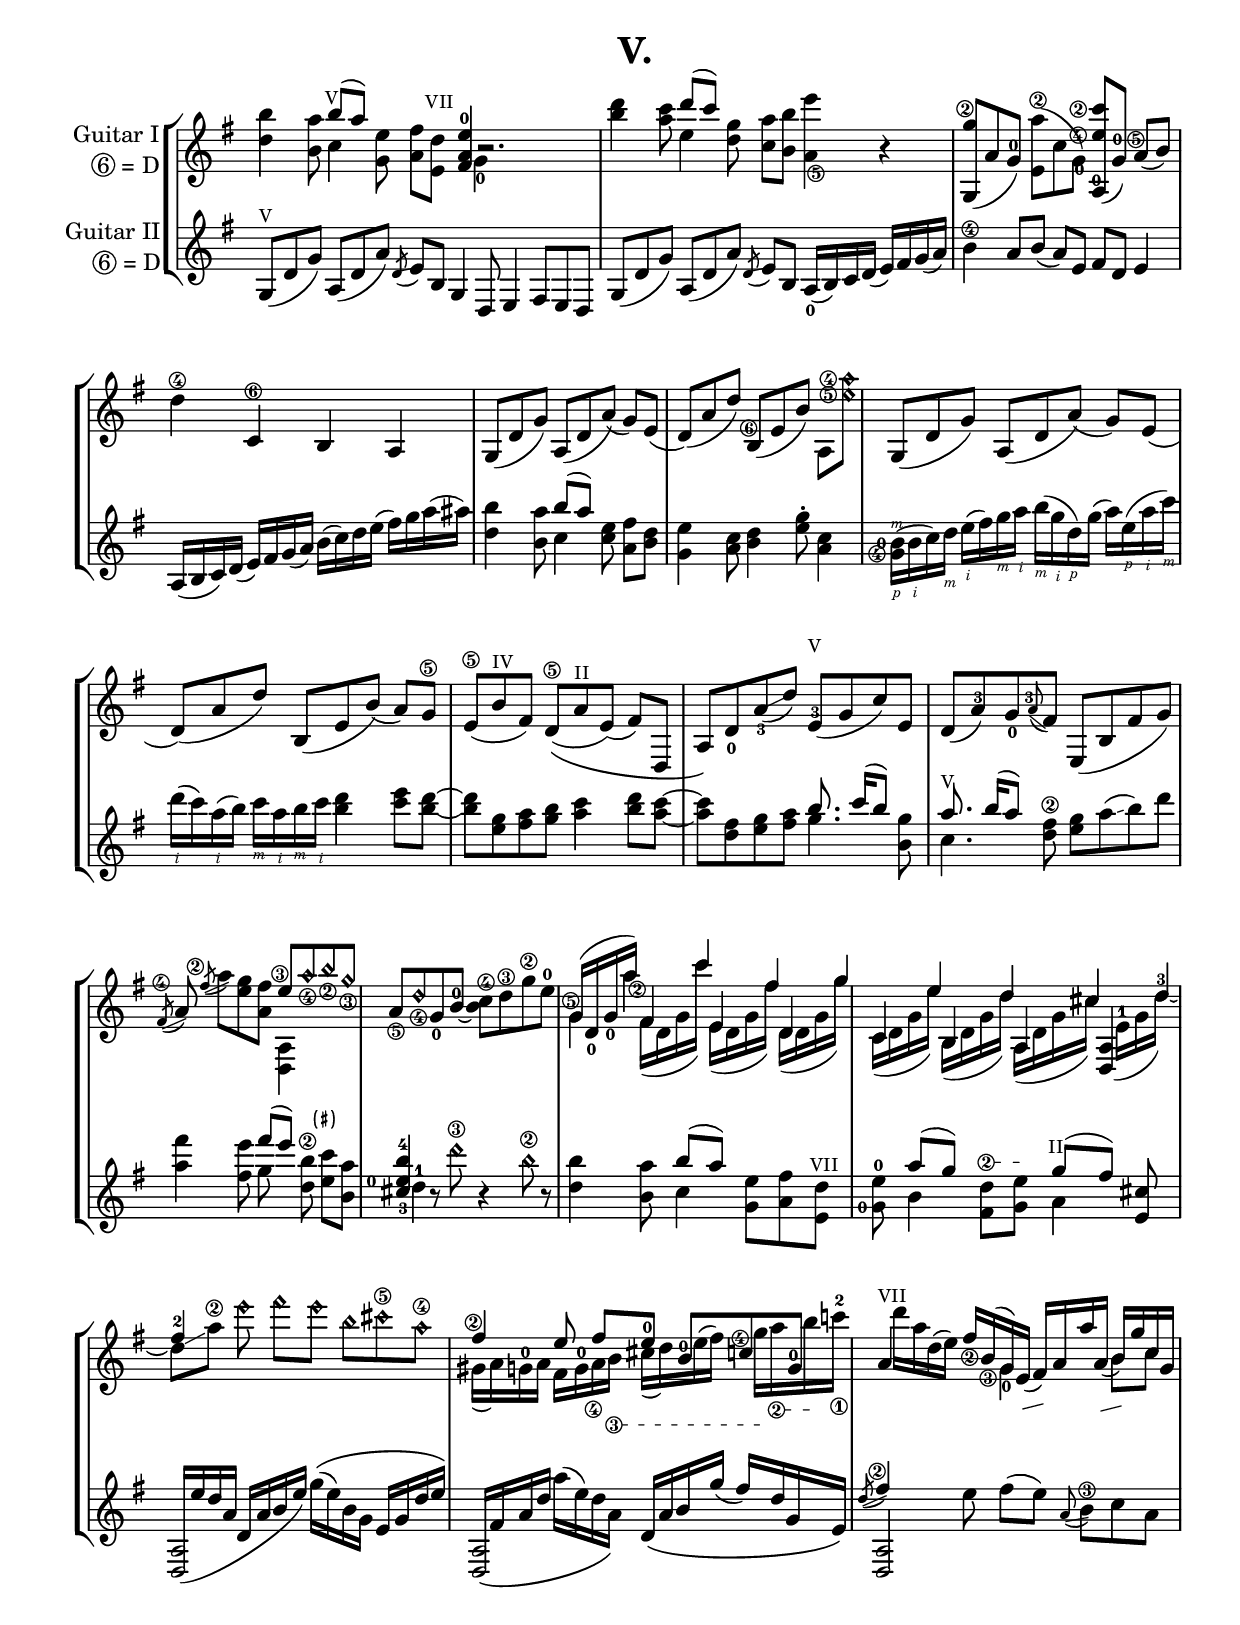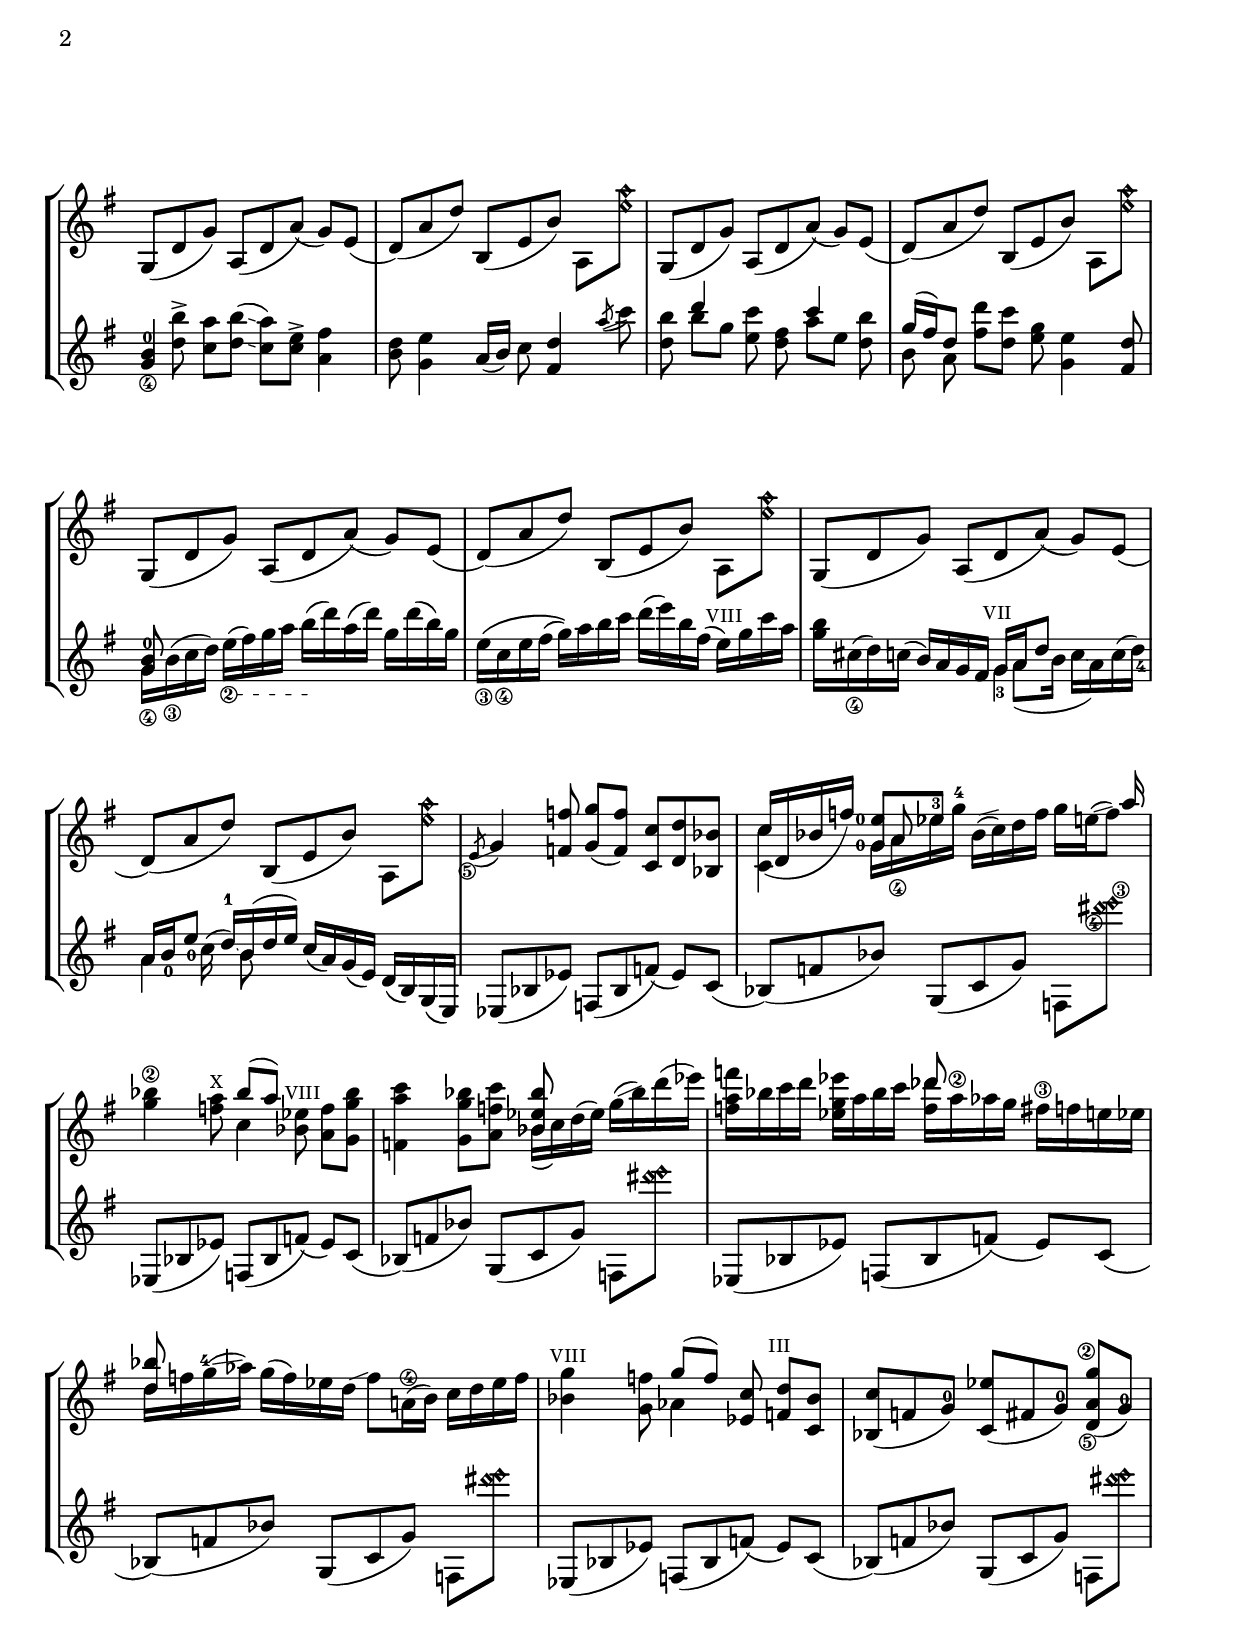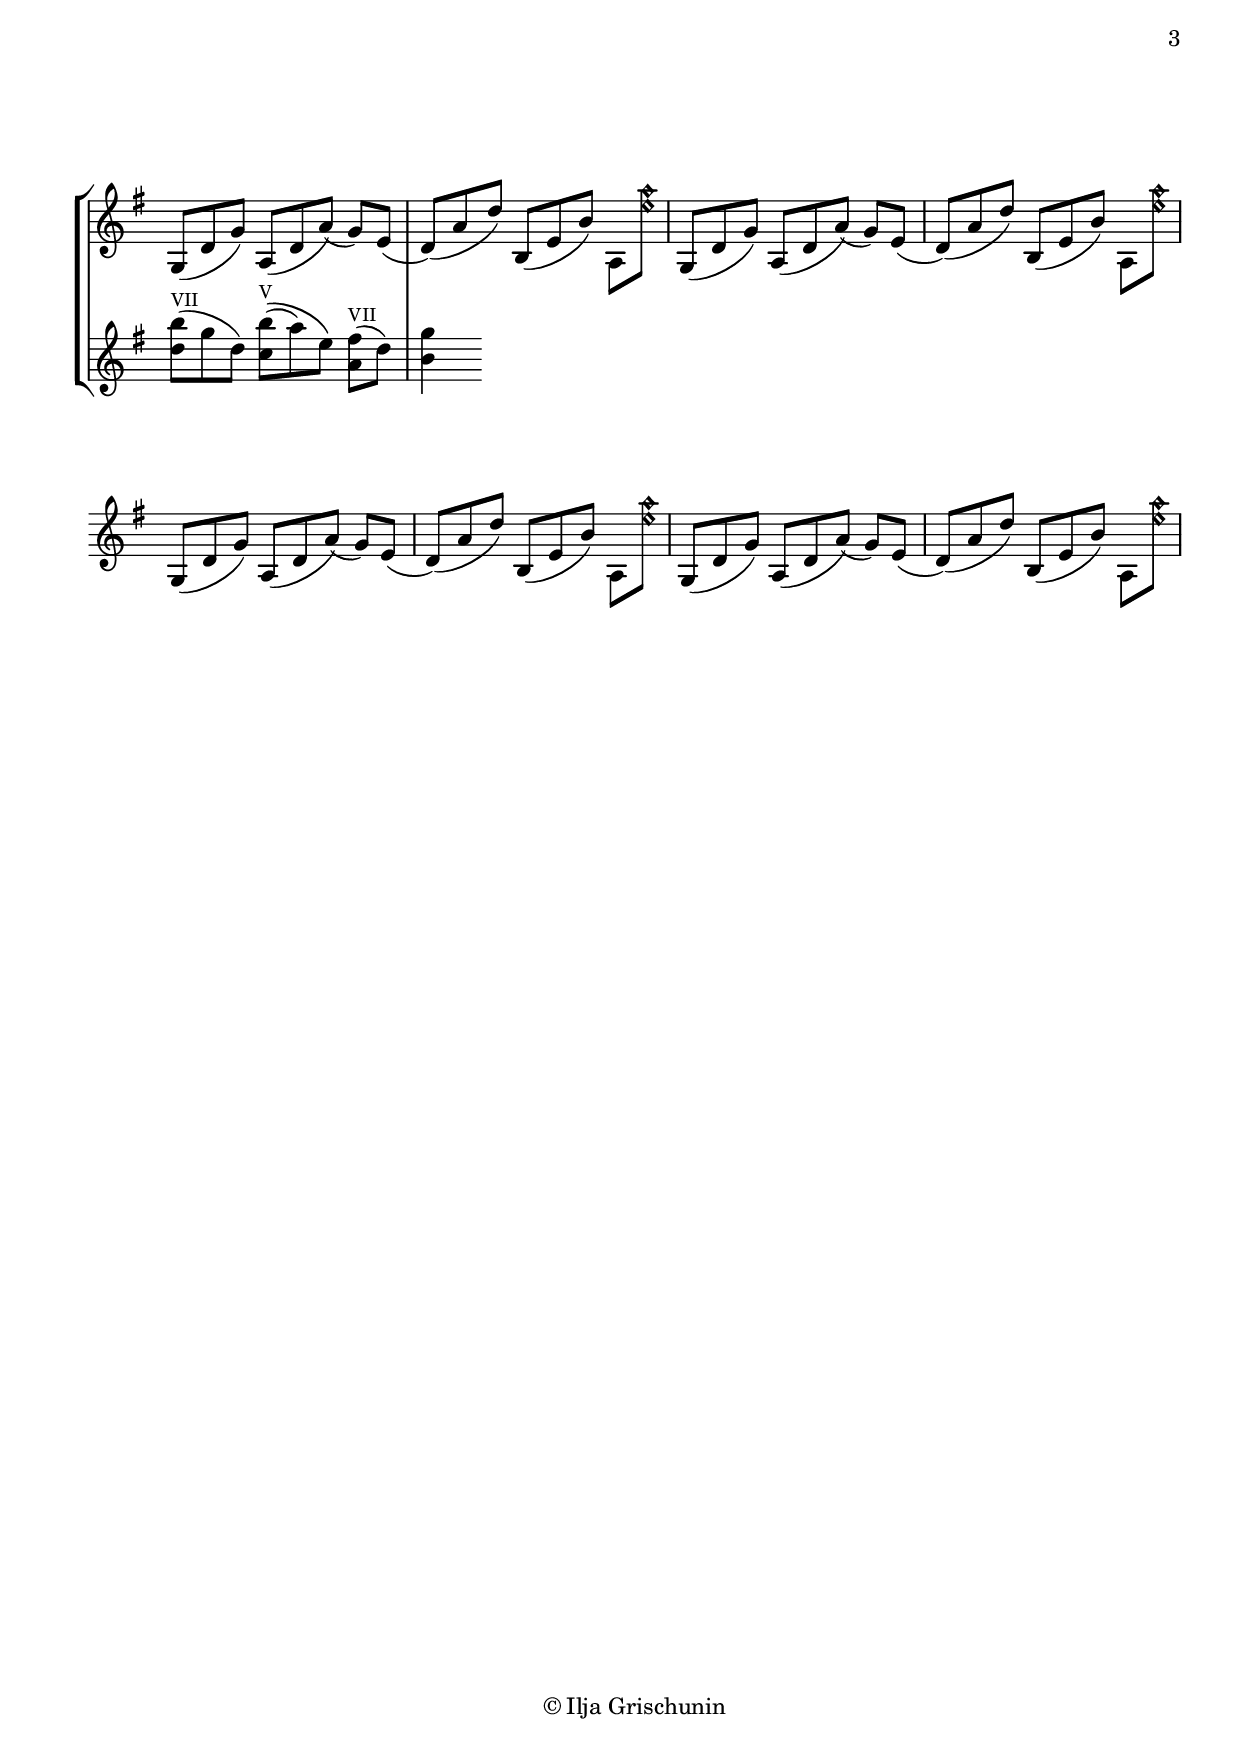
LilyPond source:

\version "2.19.15"

\language "deutsch"

\header {
  title = "V."
  meter = ""
  composer = ""
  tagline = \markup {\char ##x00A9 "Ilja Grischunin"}
}

\paper {
  #(set-paper-size "a4")
  top-system-spacing.basic-distance = #25
  top-markup-spacing.basic-distance = #8
  markup-markup-spacing.basic-distance = #25
  markup-system-spacing.basic-distance = #15
  score-markup-spacing.basic-distance = #25
  system-system-spacing.basic-distance = #20
  %score-system-spacing.basic-distance = #15
  last-bottom-spacing.basic-distance = #25
  two-sided = ##t
  inner-margin = 15
  outer-margin = 10
}

\layout {
  \context {
    \Score
    \remove "Bar_number_engraver"
  }
  indent = #15
  ragged-right = ##f
  ragged-last = ##f
}

\version "2.19.15"

#(define RH rightHandFinger)

xLV = #(define-music-function (parser location further) (number?) #{
  \once \override LaissezVibrerTie.X-extent = #'(0 . 0)
  \once \override LaissezVibrerTie.details.note-head-gap = #(/
                                                             further -2)
  \once \override LaissezVibrerTie.extra-offset = #(cons (/
                                                          further 2) 0)
         #})

stringNumberSpanner =
#(define-music-function (parser location StringNumber) (string?)
   #{
     \override TextSpanner.font-size = #-5
     \override TextSpanner.dash-fraction = #0.3
     \override TextSpanner.dash-period = #1.5
     \override TextSpanner.bound-details.right.arrow = ##t
     \override TextSpanner.arrow-width = #0.2
     \override TextSpanner.arrow-length = #0.7
     \override TextSpanner.bound-details.left.stencil-align-dir-y = #CENTER
     \override TextSpanner.bound-details.left.text = \markup { \circle \number #StringNumber }
   #})

stringNumSpan =
#(define-music-function (parser location StringNumber) (string?)
   #{
     \override TextSpanner.font-size = #-5
     \override TextSpanner.dash-fraction = #0.3
     \override TextSpanner.dash-period = #1.5
     %\override TextSpanner.bound-details.right.arrow = ##t
     %\override TextSpanner.arrow-width = #0.2
     %\override TextSpanner.arrow-length = #0.7
     \override TextSpanner.bound-details.left.stencil-align-dir-y = #CENTER
     \override TextSpanner.bound-details.left.text = \markup { \circle \number #StringNumber }
   #})

fretNumSpan =
#(define-music-function (parser location FretNumber) (string?)
   #{
     \override TextSpanner.font-size = #-2
     \override TextSpanner.font-shape = #'regular
     \override TextSpanner.dash-fraction = #0.3
     \override TextSpanner.dash-period = #0.5
     %\override TextSpanner.bound-details.right.arrow = ##t
     %\override TextSpanner.arrow-width = #0.2
     %\override TextSpanner.arrow-length = #0.7
     \override TextSpanner.bound-details.left.stencil-align-dir-y = #CENTER
     \override TextSpanner.bound-details.left.text = \markup { \text #FretNumber }
   #})

spad = \override Fingering.staff-padding = #'()
sfol = \set fingeringOrientations = #'(left)
sfor = \set fingeringOrientations = #'(right)
sfod = \set fingeringOrientations = #'(down)
sfou = \set fingeringOrientations = #'(up)
npad = \override StringNumber.staff-padding = #'()
ssnol = \set stringNumberOrientations = #'(left)
ssnou = \set stringNumberOrientations = #'(up)
ssnod = \set stringNumberOrientations = #'(down)
ssnor = \set stringNumberOrientations = #'(right)
FO =
#(define-music-function (parser location offsetX offsetY)(number? number?)
   #{
     \once \override Voice.Fingering.extra-offset = #(cons offsetX offsetY)
   #})

SO =
#(define-music-function (parser location offsetX offsetY)(number? number?)
   #{
     \once \override Voice.StringNumber.extra-offset = #(cons offsetX offsetY)
   #})

\include "global.ly"
\version "2.19.15"

\language "deutsch"

\version "2.19.15"

#(define RH rightHandFinger)

xLV = #(define-music-function (parser location further) (number?) #{
  \once \override LaissezVibrerTie.X-extent = #'(0 . 0)
  \once \override LaissezVibrerTie.details.note-head-gap = #(/
                                                             further -2)
  \once \override LaissezVibrerTie.extra-offset = #(cons (/
                                                          further 2) 0)
         #})

stringNumberSpanner =
#(define-music-function (parser location StringNumber) (string?)
   #{
     \override TextSpanner.font-size = #-5
     \override TextSpanner.dash-fraction = #0.3
     \override TextSpanner.dash-period = #1.5
     \override TextSpanner.bound-details.right.arrow = ##t
     \override TextSpanner.arrow-width = #0.2
     \override TextSpanner.arrow-length = #0.7
     \override TextSpanner.bound-details.left.stencil-align-dir-y = #CENTER
     \override TextSpanner.bound-details.left.text = \markup { \circle \number #StringNumber }
   #})

stringNumSpan =
#(define-music-function (parser location StringNumber) (string?)
   #{
     \override TextSpanner.font-size = #-5
     \override TextSpanner.dash-fraction = #0.3
     \override TextSpanner.dash-period = #1.5
     %\override TextSpanner.bound-details.right.arrow = ##t
     %\override TextSpanner.arrow-width = #0.2
     %\override TextSpanner.arrow-length = #0.7
     \override TextSpanner.bound-details.left.stencil-align-dir-y = #CENTER
     \override TextSpanner.bound-details.left.text = \markup { \circle \number #StringNumber }
   #})

fretNumSpan =
#(define-music-function (parser location FretNumber) (string?)
   #{
     \override TextSpanner.font-size = #-2
     \override TextSpanner.font-shape = #'regular
     \override TextSpanner.dash-fraction = #0.3
     \override TextSpanner.dash-period = #0.5
     %\override TextSpanner.bound-details.right.arrow = ##t
     %\override TextSpanner.arrow-width = #0.2
     %\override TextSpanner.arrow-length = #0.7
     \override TextSpanner.bound-details.left.stencil-align-dir-y = #CENTER
     \override TextSpanner.bound-details.left.text = \markup { \text #FretNumber }
   #})

spad = \override Fingering.staff-padding = #'()
sfol = \set fingeringOrientations = #'(left)
sfor = \set fingeringOrientations = #'(right)
sfod = \set fingeringOrientations = #'(down)
sfou = \set fingeringOrientations = #'(up)
npad = \override StringNumber.staff-padding = #'()
ssnol = \set stringNumberOrientations = #'(left)
ssnou = \set stringNumberOrientations = #'(up)
ssnod = \set stringNumberOrientations = #'(down)
ssnor = \set stringNumberOrientations = #'(right)
FO =
#(define-music-function (parser location offsetX offsetY)(number? number?)
   #{
     \once \override Voice.Fingering.extra-offset = #(cons offsetX offsetY)
   #})

SO =
#(define-music-function (parser location offsetX offsetY)(number? number?)
   #{
     \once \override Voice.StringNumber.extra-offset = #(cons offsetX offsetY)
   #})

\include "global.ly"

guitarOne =
\relative{
  \global
  \override Staff.TimeSignature.stencil = ##f
  \override TextScript.font-size = -2
  \override Fingering.staff-padding = #'()
  \override StringNumber.staff-padding = #'()
  \override StrokeFinger.staff-padding = #'()
  \time 8/4
  <d'' h'>4 <h a'>8 <<
    {
      \override TextScript.font-size = -2
      \once\override TextScript.extra-offset = #'(-0.3 . -1.5)
      h'8-"V"[( a])
    }
    \\
    {
      c,4
    }
  >>
  <g e'>8 <a fis'>
  \once\override TextScript.extra-offset = #'(-0.5 . 0)
  <e d'>^"VII"
  <<
    {
      <fis a e'-0>4
    }
    \\
    {
      \override Fingering.staff-padding = #'()
      \once \override NoteColumn.force-hshift = #1.7
      g4-0
    }
  >>
  r2.
  \time 6/4
  <h' d>4<a c>8
  <<
    {
      d8[( c])
    }
    \\
    {
      e,4
    }
  >>
  <d g>8 <c a'><h h'>
  \once \override StringNumber.extra-offset = #'(0.5 . 2.8)
  <a_\5 e''>4 r
  \tag #'Part {
    \break
  }
  \time 5/4
  \once \override StringNumber.extra-offset = #'(-0.5 . -2.3)
  <g, g''\2>8[( a'
  \once\override Fingering.extra-offset = #'(0 . -4)
  g-0])<e a'\2>[( c'
  \once\override Fingering.extra-offset = #'(0 . 3.3)
  g_0])
  \stemUp
  \set stringNumberOrientations = #'(left)
  \once\override Fingering.extra-offset = #'(-0.2 . 3)
  <a,_0 e''\4 c'\2>(
  \unset stringNumberOrientations
  \once\override Fingering.extra-offset = #'(-0.2 . -6)
  g'-0)
  \once \override StringNumber.extra-offset = #'(-0.5 . -3.3)
  a\5( h)
  \stemNeutral
  \time 4/4
  d4\4 c,\6 h a g8[( d' g]) a,[( d a'])(g) e(
  \tag #'Part {
    \break
  }
  d[)( a' d])
  \once \override StringNumber.extra-offset = #'(-0.5 . -4.5)
  h,\6[( e h'])
  \stemDown a,
  \set stringNumberOrientations = #'(left)
  <e''\harmonic\5 a\harmonic\4> \stemNeutral
  \unset stringNumberOrientations
  g,,8[( d' g]) a,[( d a'])(g) e( d[)( a' d]) h,[( e h'])( a) g\5
  e\5[( h'^"IV" fis]) d\5[\(( a'^"II" e])( fis) d, a'\) d_0 a'_3-\markup {
    \postscript #"1 2.3 moveto 2.5 1.2 rlineto stroke"
  }( d)
  \once\override Fingering.extra-offset = #'(0 . -4.8)
  e,-3^"V"( g c) e, d(
  \once\override Fingering.extra-offset = #'(0 . -3.5)
  a'-3) g_0 \appoggiatura a-\markup {
    \postscript #"0.2 1.5 moveto 1.5 -1.2 rlineto stroke"
  }
  \once\override Fingering.extra-offset = #'(-2 . -3.5)
  fis-3 e,( h' fis' g)\acciaccatura fis-\markup {
    \postscript #"0.5 0.4 moveto 2.3 1 rlineto stroke"
  }
  \once \override StringNumber.extra-offset = #'(-2 . -2)
  a\4\noBeam
  \acciaccatura fis'-\markup {
    \postscript #"0.5 3.9 moveto 2.3 1 rlineto stroke"
  }
  \once \override StringNumber.extra-offset = #'(-2.8 . -1)
  a\2 <e g><a, fis'>
  <<
    {
      \override StringNumber.staff-padding = #'()
      \once \override StringNumber.extra-offset = #'(-0.5 . -4.2)
      e'8\3 a\harmonic_\4 h\harmonic_\2 g\harmonic_\3
    }
    \\
    {
      <d,, a'>4 s
    }
  >>
  \tag #'Part {
    \break
  }
  a''8_\5 d\harmonic _\4 g,_0
  \once\override Fingering.extra-offset = #'(0 . -3.5)
  h~-0 <h c\4> d\3 g\2 e-0
  <<
    {
      \once \override StringNumber.extra-offset = #'(-0.5 . -2.8)
      \stemDown g,4\5 \stemNeutral fis e d c h a <d, a'> s4
    }
    \\
    {
      \override Fingering.staff-padding = #'()
      \stemUp g'16^( d_0 g_0 a')\stemDown fis,( d g c') e,,( d g fis') d,( d g g')
      c,,( d g e') h,( d g d') a,( d g cis)
      \hideNotes d,,16(\unHideNotes
      e'^1[ g d'^3])~
      d8-\markup {
        \postscript #"1.4 4 moveto 1.9 1 rlineto stroke"
      }[ a'\2]
    }
    \\
    {
      s8. \stemDown
      \once \override StringNumber.extra-offset = #'(0.7 . -3.2)
      a4\2 \stemUp c fis, g e d cis \hide Flag d16 fis4^2
    }
  >>
  e'8\harmonic fis\harmonic[ e\harmonic] h\harmonic[ cis\harmonic\5 a\harmonic\4]
  <<
    {
      \override TextScript.font-size = -2
      \override Fingering.staff-padding = #'()
      \override StringNumber.staff-padding = #'()
      \once \override StringNumber.extra-offset = #'(-0.5 . -2.5)
      fis4\2 e8\noBeam fis[
      \once \override Fingering.extra-offset = #'(0 . -2.5)
      e-0]
      \once \override Fingering.extra-offset = #'(-0.2 . -4.3)
      h-0
      \once \override StringNumber.extra-offset = #'(-0.5 . -3.8)
      c!\4
      \once \override Fingering.extra-offset = #'(-0.2 . -5.2)
      g-0 a4-"VII" fis'16_\2 h,_\3( g_0) e-\markup {
        \postscript #"0.6 -7.4 moveto 2 0.5 rlineto stroke"
      } _( fis) a a' a,-\markup {
        \postscript #"0.6 -7.6 moveto 2 0.5 rlineto stroke"
      } _(
      h) g' c, g
    }
    \\
    {
      \override Fingering.staff-padding = #'()
      gis16( a) g^0 a fis g^0
      \once \override StringNumber.extra-offset = #'(-0.5 . 0)
      a_\4
      \textSpannerDown
      \stringNumSpan "3"
      \once\override TextSpanner.extra-offset = #'(0 . 0.6)
      h\startTextSpan cis( d)
      \once \override NoteColumn.force-hshift = #1.3
      e^( fis)
      \once \override NoteColumn.force-hshift = #1.3
      g\stopTextSpan
      \stringNumSpan "2"
      a\startTextSpan
      \once \override NoteColumn.force-hshift = #1.3
      h\stopTextSpan c!^2_\1
      \once \override NoteColumn.force-hshift = #1.3
      d a d,^( e) s8 g,4 s8 h c
    }
  >>
  \repeat unfold 4 {
    g,8[( d' g]) a,[( d a'])(g) e( d[)( a' d]) h,[( e h'])
    \stemDown a, <e''\harmonic a\harmonic> \stemNeutral
  }
  \tag #'Part {
    \break
  }
  \stemUp
  \acciaccatura e,-\markup {
    \postscript #"0.7 0.3 moveto 2 0.8 rlineto stroke"
  }
  \once \override StringNumber.extra-offset = #'(-2.8 . 0.3)
  g4_\5
  <f f'>8<g g'>[(<f f'>]) \stemNeutral<c c'><d d'><b b'>
  <<
    {
      \shape #'((0 . -0.7) (0 . -0.5) (0 . -1) (0 . 3)) Slur
      c'16_( d, b' f')
    }
    \\
    {
      <c, c'>4
    }
  >>
  <<
    {
      \set fingeringOrientations = #'(left)
      <g'-0 e'-0>8 es'
    }
    \\
    {
      s16 \stemUp a,8 s16
    }
    \\
    {
      \stemDown g16 a_\4 es'-3 g-4
    }
  >>
  \stemNeutral
  b,-\markup {
    \postscript #"0.7 4.5 moveto 1.9 0.5 rlineto stroke"
  }( c) d f
  <<
    {
      s8. a16
    }
    \\
    {
      g e-\markup {
        \postscript #"0.8 4.8 moveto 1.8 0.5 rlineto stroke"
      }^( f8)
    }
  >>
  <g b\2>4 <f a>8^"X"
  <<
    {
      b[( a])
    }
    \\
    {
      c,4
    }
  >>
  \once\override TextScript.extra-offset = #'(-1 . 0)
  <b es>8\noBeam^"VIII" <a f'><g g' b>
  \tag #'Part {
    \break
  }
  <f a' c>4<g g' b>8<a f' c'>
  <<
    {
      <b es b'>8 s
    }
    \\
    {
      b16( c) d^( es)
    }
  >>
  g16-\markup {
    \postscript #"0.8 5.8 moveto 2.3 1 rlineto stroke"
  }( b) d( es)
  <f, a f'> b c d <es, g es'> a b c
  <<
    {
      des8 s
    }
    \\
    {
      <f, des'>16 a^\2 as g
    }
  >>
  fis^\3 f e es
  \tag #'Part {
    \break
  }
  <<
    {
      <d b'>8 s
    }
    \\
    {
      d16 f
      \once \override Fingering.extra-offset = #'(-0.5 . -1)
      g^4-\markup {
        \postscript #"0.9 5.9 moveto 2.9 0.4 rlineto stroke"
      }^( as)
    }
  >>
  g( f) es d-\markup {
    \postscript #"0.7 4.4 moveto 1.8 0.7 rlineto stroke"
  }
  f8 a,!16^\4( h) c d es f
  \once\override TextScript.extra-offset = #'(-1 . 0)
  <b, g'>4^"VIII" <g f'>8
  <<
    {
      g'[( f])
    }
    \\
    {
      as,4
    }
  >>
  <es c'>8\noBeam
  \once\override TextScript.extra-offset = #'(-0.8 . 0)
  <f d'>^"III" <c b'>
  <b c'>[( f'
  \once\override Fingering.extra-offset = #'(0 . -3)
  g-0])<c, es'>[( fis
  \once\override Fingering.extra-offset = #'(0 . -4)
  g-0])
  \stemUp
  \once \override StringNumber.extra-offset = #'(-0.5 . 0.3)
  <d_\5 a' g'>(
  \once \override StringNumber.extra-offset = #'(-3.7 . -1)
  \once \override Fingering.extra-offset = #'(0 . -7.5)
  g-0\2)\stemNeutral
  \tag #'Part {
    \break
  }
  \time 4/4
  \repeat unfold 4 {
    g,8[( d' g]) a,[( d a'])(g) e( d[)( a' d]) h,[( e h'])
    \stemDown a, <e''\harmonic a\harmonic> \stemNeutral
  }
}

\version "2.19.15"

\language "deutsch"

\version "2.19.15"

#(define RH rightHandFinger)

xLV = #(define-music-function (parser location further) (number?) #{
  \once \override LaissezVibrerTie.X-extent = #'(0 . 0)
  \once \override LaissezVibrerTie.details.note-head-gap = #(/
                                                             further -2)
  \once \override LaissezVibrerTie.extra-offset = #(cons (/
                                                          further 2) 0)
         #})

stringNumberSpanner =
#(define-music-function (parser location StringNumber) (string?)
   #{
     \override TextSpanner.font-size = #-5
     \override TextSpanner.dash-fraction = #0.3
     \override TextSpanner.dash-period = #1.5
     \override TextSpanner.bound-details.right.arrow = ##t
     \override TextSpanner.arrow-width = #0.2
     \override TextSpanner.arrow-length = #0.7
     \override TextSpanner.bound-details.left.stencil-align-dir-y = #CENTER
     \override TextSpanner.bound-details.left.text = \markup { \circle \number #StringNumber }
   #})

stringNumSpan =
#(define-music-function (parser location StringNumber) (string?)
   #{
     \override TextSpanner.font-size = #-5
     \override TextSpanner.dash-fraction = #0.3
     \override TextSpanner.dash-period = #1.5
     %\override TextSpanner.bound-details.right.arrow = ##t
     %\override TextSpanner.arrow-width = #0.2
     %\override TextSpanner.arrow-length = #0.7
     \override TextSpanner.bound-details.left.stencil-align-dir-y = #CENTER
     \override TextSpanner.bound-details.left.text = \markup { \circle \number #StringNumber }
   #})

fretNumSpan =
#(define-music-function (parser location FretNumber) (string?)
   #{
     \override TextSpanner.font-size = #-2
     \override TextSpanner.font-shape = #'regular
     \override TextSpanner.dash-fraction = #0.3
     \override TextSpanner.dash-period = #0.5
     %\override TextSpanner.bound-details.right.arrow = ##t
     %\override TextSpanner.arrow-width = #0.2
     %\override TextSpanner.arrow-length = #0.7
     \override TextSpanner.bound-details.left.stencil-align-dir-y = #CENTER
     \override TextSpanner.bound-details.left.text = \markup { \text #FretNumber }
   #})

spad = \override Fingering.staff-padding = #'()
sfol = \set fingeringOrientations = #'(left)
sfor = \set fingeringOrientations = #'(right)
sfod = \set fingeringOrientations = #'(down)
sfou = \set fingeringOrientations = #'(up)
npad = \override StringNumber.staff-padding = #'()
ssnol = \set stringNumberOrientations = #'(left)
ssnou = \set stringNumberOrientations = #'(up)
ssnod = \set stringNumberOrientations = #'(down)
ssnor = \set stringNumberOrientations = #'(right)
FO =
#(define-music-function (parser location offsetX offsetY)(number? number?)
   #{
     \once \override Voice.Fingering.extra-offset = #(cons offsetX offsetY)
   #})

SO =
#(define-music-function (parser location offsetX offsetY)(number? number?)
   #{
     \once \override Voice.StringNumber.extra-offset = #(cons offsetX offsetY)
   #})

\include "global.ly"

guitarTwo = \relative{
  \global
  \override Staff.TimeSignature #'stencil = ##f
  \override TextScript.font-size = -2
  \override Fingering.staff-padding = #'()
  \override StringNumber.staff-padding = #'()
  \override StrokeFinger.staff-padding = #'()
  \time 8/4
  g8^"V"[( d' g]) a,[( d a']) \acciaccatura d,-\markup {
    \postscript #"0.5 0.3 moveto 1.8 0.4 rlineto stroke"
  } e h g4 d8 e4 fis8[ e d]
  \time 6/4
  g8[( d' g]) a,[( d a']) \acciaccatura d,-\markup {
    \postscript #"0.5 0.3 moveto 1.8 0.4 rlineto stroke"
  } e h
  a16_0( h) c d(-\markup {
    \postscript #"0.5 0.3 moveto 2.2 0.5 rlineto stroke"
  } e) fis g( a)
  \time 5/4
  h4\4 a8 h( a) e fis d e4
  \time 4/4
  a,16( h c) d(-\markup {
    \postscript #"0.5 0.3 moveto 2.2 0.5 rlineto stroke"
  } e) fis g( a) h( c) d e( fis) g a( ais)
  <d, h'>4 <h a'>8
  <<
    {
      h'8[( a])
    }
    \\
    {
      c,4
    }
  >>
  <c e>8\noBeam<a fis'><h d>
  \tag #'Part {
    \break
  }
  <g e'>4<a c>8<h d>4<e g>8-.<a, c>4
  \once\override StrokeFinger.avoid-slur = #'outside
  \override StrokeFinger.staff-padding = #'()
  \override StrokeFinger.add-stem-support = ##t
  \set strokeFingerOrientations = #'(up down)
  \set stringNumberOrientations = #'(left)
  \set fingeringOrientations = #'(left)
  <g\4-\RH #1 h-0-\RH #3 >16(
  \unset stringNumberOrientations
  \unset fingeringOrientations
  \override StrokeFinger.avoid-slur = #'inside
  \set strokeFingerOrientations = #'(down)
  h-\RH #2 c) d-\RH #3 e-\RH #2 ( fis) g-\RH #3 a-\RH#2
  h-\RH #3 ( g-\RH #2 d-\RH#1) g\glissando( a) e-\RH#1 ( a-\RH#2 c-\RH#3)
  d-\RH#2 ( c) a\glissando-\RH#2 ( h) c-\RH#3 a-\RH#2 h-\RH#3 c-\RH#2 <h d>4<c e>8<h d>~
  \tag #'Part {
    \break
  }
  q <e, g><fis a><g h><a c>4 <h d>8 <a c>~ q <d, fis><e g><fis a>
  <<
    {
      h8. c16[( h8])
    }
    \\
    {
      g4.
    }
  >>
  <h, g'>8
  <<
    {
      \override TextScript.font-size = -2
      a'8.^"V" h16[( a8])
    }
    \\
    {
      c,4.
    }
  >>
  <d fis\2>8<e g> a\glissando( h) d
  <a fis'>4<fis e'>8
  <<
    {
      fis'[( e])
    }
    \\
    {
      g,
    }
  >>
  <d h'\2>\noBeam
  <e c'>^\markup \fontsize #-3 {\parenthesize \sharp}<h a'>
  <<
    {
      \override Fingering.staff-padding = #'()
      \set fingeringOrientations = #'(down left up)
      <cis-3 e-0 h'-4>4
    }
    \\
    {
      \override Fingering.staff-padding = #'()
      \once \override NoteColumn.force-hshift = #1.7
      d4^1
    }
  >>
  r8 d'\harmonic\3 r4 h8\harmonic\2 r
  <d, h'>4 <h a'>8
  <<
    {
      h'8[( a])
    }
    \\
    {
      c,4
    }
  >>
  <g e'>8 <a fis'>
  \once\override TextScript.extra-offset = #'(-0.5 . 0)
  <e d'>^"VII"
  \set fingeringOrientations = #'(left up)
  <g-0 e'-0>
  \unset fingeringOrientations
  <<
    {
      a'8[( g])
    }
    \\
    {
      h,4
    }
  >>
  \stringNumSpan "2"
  <fis d'>8\startTextSpan[ <g e'>\stopTextSpan]
  <<
    {
      \override TextScript.font-size = -2
      \once\override TextScript.extra-offset = #'(-0.4 . -2)
      g'8^"II"[( fis])
    }
    \\
    {
      a,4
    }
  >>
  <e cis'>8
  \tag #'Part {
    \break
  }
  <\tweak #'duration-log #1 d, \tweak #'duration-log #1 a'>16(
  e'' d a d, a' h e) g(\( e) h g e g d' e\)
  <\tweak #'duration-log #1 d,, \tweak #'duration-log #1 a'>_\(
  fis' a d a'( e) d a\) d,_\( a' h g'_(\stemUp fis) d g, e\)\stemNeutral
  <<
    {
      \override NoteColumn.ignore-collision = ##t
      \stemUp<\tweak #'duration-log #1 d, \tweak #'duration-log #1 a'>4
    }
    \\
    {
      \stemUp
      \acciaccatura d''8-\markup {
        \postscript #"0.5 2.9 moveto 2.3 1 rlineto stroke"
      } \stemUp
      \once \override StringNumber.extra-offset = #'(-0.5 . -2.3)
      fis4\2
    }
  >>
  e8 fis[( e]) \appoggiatura a,-\markup {
    \postscript #"0.5 1.4 moveto 2.2 0.4 rlineto stroke"
  } h\3 c a
  \tag #'Part {
    \break
  }
  <<
    {
      \override Fingering.staff-padding = #'()
      \override StringNumber.staff-padding = #'()
      <g_\4 h-0>4
    }
    \\
    {
      s8 <d' h'>^>
    }
  >>
  <c a'><d h'>\glissando(<c a'>)<c e>-><a fis'>4
  <h d>8<g e'>4 a16( h) c8 <fis, d'>4 \acciaccatura a'8-\markup {
    \postscript #"0.5 4.9 moveto 2.3 0.9 rlineto stroke"
  } c <d, h'>
  <<
    {
      d'4
    }
    \\
    {
      h8[ g]
    }
  >>
  <e c'>8<d fis>
  <<
    {
      c'4
    }
    \\
    {
      a8[ e]
    }
  >>
  <d h'>8
  <<
    {
      g16( fis) d8
    }
    \\
    {
      h a
    }
  >>
  <fis' d'><d c'><e g><g, e'>4<fis d'>8
  \tag #'Part {
    \break
  }
  <<
    {
      \override Fingering.staff-padding = #'()
      <g h-0>8 s
    }
    \\
    {
      g16_\4 h_\3^( c\glissando d)
    }
  >>
  \textSpannerDown
  \stringNumSpan "2"
  e16(\startTextSpan fis) g a h(\stopTextSpan d) a( d) g, d'( h) g
  \shape #'((0 . 0) (0 . 0) (0 . 0) (0 . 0.3)) PhrasingSlur
  e_\3\( c_\4 e fis( g)\) a h c d\glissando( e) h fis\glissando(
  \once\override TextScript.extra-offset = #'(-1 . 0)
  e^"VIII") g c a
  \tag #'Part {
    \break
  }
  <g h> cis,_\4( d) c\glissando( h) a g fis
  <<
    {
      \override Fingering.staff-padding = #'()
      \override TextScript.font-size = -2
      \once\override TextScript.extra-offset = #'(-1 . 0)
      g^"VII" a d8 s4 a16 h_0 e8_0 s4
    }
    \\
    {
      g,4_3 s a4 s16 h8 s16
    }
    \\
    {
      \stemDown s16 a8_( h16 c\glissando a) c(
      \once \override Fingering.extra-offset = #'(0.3 . 3.5)
      d_4) s8. c16(
      \stemUp d-1)\glissando h( d e)
    }
  >>
  c16( a) g( e) d( h) g( e)
  \tag #'Part {
    \break
  }
  es8[( b' es]) f,[( b f'])(es) c( b[)( f' b]) g,[( c g'])
  <<
    {
      \voiceTwo
      \hideNotes
      s
      \once \override StringNumber.extra-offset = #'(-1.8 . -2.8)
      c'\4
      \unHideNotes
    }
    \\
    {
      f,,,
      \once \override StringNumber.extra-offset = #'(0.8 . -0.8)
      <dis'''\harmonic e\harmonic\3> \stemNeutral
    }
  >>
  \repeat unfold 3 {
    es,,,8[( b' es]) f,[( b f'])(es) c( b[)( f' b]) g,[( c g'])
    \stemDown f, <dis'''\harmonic e\harmonic> \stemNeutral
  }
  \tag #'Part {
    \break
  }
  <d, h'>8^"VII"[( g d])
  \shape #'((0 . 0.3) (0 . 0) (0 . 0) (0 . 0)) PhrasingSlur
  <c h'>^"V"[\(( a') e]\)<a, fis'>^"VII"( d) <h g'>4
}


\score {
  \new StaffGroup = "Guitar" <<
    \new Staff \with {
      instrumentName = \markup {
        \right-column {
          "Guitar I"
          \line { \circle 6"= D" }
        }
      }
    }
    \removeWithTag #'Part
    \guitarOne
%%%%%%%%%%%%%%%%%%%%%%%%%%%%%%%%%%%%%%%%%%%%%%%%%%%%%%%%%%%%%
    \new Dynamics = "dynamics"
%%%%%%%%%%%%%%%%%%%%%%%%%%%%%%%%%%%%%%%%%%%%%%%%%%%%%%%%%%%%%
    \new Staff \with {
      instrumentName = \markup {
        \right-column {
          "Guitar II"
          \line { \circle 6"= D" }
        }
      }
    }
    \removeWithTag #'Part
    \guitarTwo
  >>
}